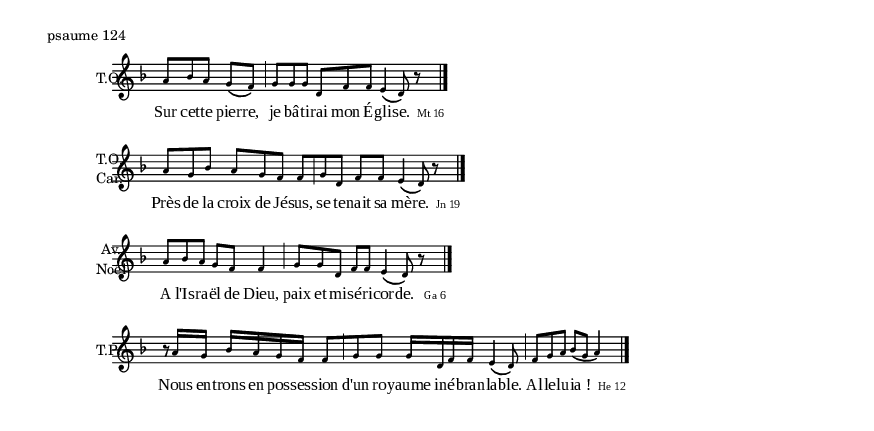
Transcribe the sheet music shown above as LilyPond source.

\version "2.12.0"
 \include "definitions.ly"
 \markup {psaume  124}


\relative a' { 
	\new Staff {
		\cadenzaOn
		\key f \major
		\set Staff.instrumentName = \markup{ \center-column { T.O. } }
		
		\times 2/3 {a8[ bes a]} g[\( f\)]
		\cesure \times 2/3 { g[ g  g] } \times 2/3 { d[ f  f] } \times 2/3 { e4\(  d8\) } r8

		
		
		\endBar
	}

	\addlyrics {
		Sur cet -- te pier -- re, je bâ -- ti -- rai mon É -- gli -- se.
 		\markup { \citation #"Mt 16" } }
	
	
}
\relative a' { 
	\new Staff {
		\cadenzaOn
		\key f \major
		\set Staff.instrumentName = \markup{ \center-column { T.O. Car. } }
		
		\times 2/3 {a8[ g bes]} \times 2/3 { a[ g  f] } \times 2/3 { f[
		\cesurebasse g d] } f[ f] \times 2/3 { e4\(  d8\) } r8

		
		
		\endBar
	}

	\addlyrics {
		Près de la croix de Jé -- sus, se te -- nait sa mè -- re.
 		\markup { \citation #"Jn 19" } }
	
	
}
\relative a' { 
	\new Staff {
		\cadenzaOn
		\key f \major
		\set Staff.instrumentName = \markup{ \center-column { Av. Noël } }
		
		\times 2/3 {a8[ bes a]} g[ f] f4
		\cesure \times 2/3 { g8[ g d] } f[ f] \times 2/3 { e4\(  d8\) } r8

		
		
		\endBar
	}

	\addlyrics {
		A l'Is -- ra -- ël de Dieu, paix et mi -- sé -- ri -- cor -- de.
 		\markup { \citation #" Ga 6 " } }
	
	
}

\relative a' { 
	\new Staff {
		\cadenzaOn
		\key f \major
		\set Staff.instrumentName = \markup{ \center-column { T.P. } }
		
		r8 a16[ g] bes[ a g f] \times 2/3 { f8[
	\cesure g g] } g16[ d f f] \times 2/3 { e4\(  d8\) }
	\cesureall \times 2/3 { f[ g  a] } bes[\( g] a4\)

		
		
		\endBar
	}

	\addlyrics {
		Nous en -- trons en pos -- ses -- sion d'un ro -- yaume in -- é -- bran -- la -- ble. Al -- le -- lu -- "ia !" _ _
 		\markup { \citation #"He 12" } }
	
	
}

